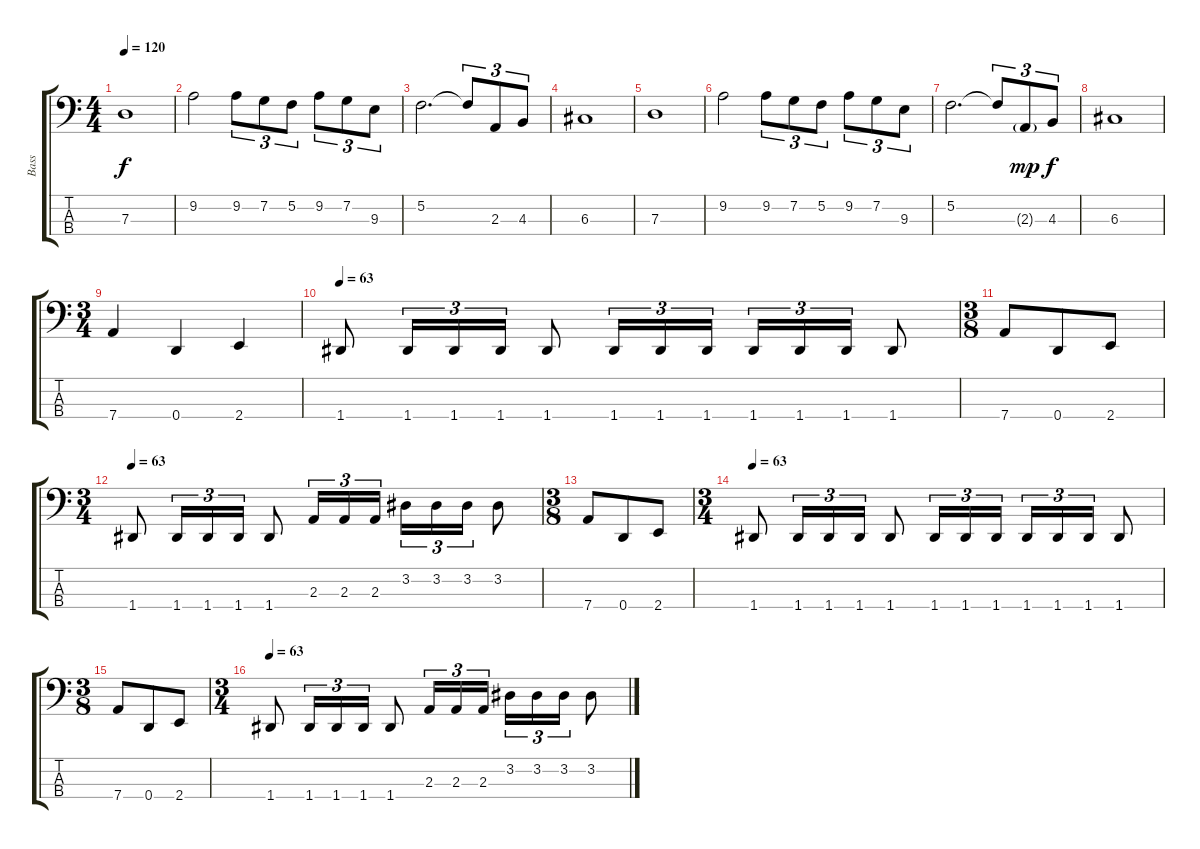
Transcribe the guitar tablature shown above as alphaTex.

\track ("Bass" "Bass") {instrument electricbasspick}
\staff {score tabs}
\tuning (F2 C2 G1 D1) {hide}
\ts (4 4)
\tempo 120
\clef f4
\ks c
7.3.1{dy f instrument electricbasspick} |
9.2.2 9.2.8{tu (3 2)} 7.2.8{tu (3 2)} 5.2.8{tu (3 2)} 9.2.8{tu (3 2)} 7.2.8{tu (3 2)} 9.3.8{tu (3 2)} |
5.2.2{d} 5.2{t}.8{tu (3 2)} 2.3.8{tu (3 2)} 4.3.8{tu (3 2)} |
6.3.1 |
7.3.1 |
9.2.2 9.2.8{tu (3 2)} 7.2.8{tu (3 2)} 5.2.8{tu (3 2)} 9.2.8{tu (3 2)} 7.2.8{tu (3 2)} 9.3.8{tu (3 2)} |
5.2.2{d} 5.2{t}.8{tu (3 2)} 2.3{g}.8{tu (3 2) dy mp} 4.3.8{tu (3 2) dy f} |
6.3.1 |
\ts (3 4)
7.4.4 0.4.4 2.4.4 |
\tempo 63
1.4.8 1.4.16{tu (3 2)} 1.4.16{tu (3 2)} 1.4.16{tu (3 2)} 1.4.8 1.4.16{tu (3 2)} 1.4.16{tu (3 2)} 1.4.16{tu (3 2)} 1.4.16{tu (3 2)} 1.4.16{tu (3 2)} 1.4.16{tu (3 2)} 1.4.8 |
\ts (3 8)
7.4.8 0.4.8 2.4.8 |
\ts (3 4)
\tempo 63
1.4.8 1.4.16{tu (3 2)} 1.4.16{tu (3 2)} 1.4.16{tu (3 2)} 1.4.8 2.3.16{tu (3 2)} 2.3.16{tu (3 2)} 2.3.16{tu (3 2)} 3.2.16{tu (3 2)} 3.2.16{tu (3 2)} 3.2.16{tu (3 2)} 3.2.8 |
\ts (3 8)
7.4.8 0.4.8 2.4.8 |
\ts (3 4)
\tempo 63
1.4.8 1.4.16{tu (3 2)} 1.4.16{tu (3 2)} 1.4.16{tu (3 2)} 1.4.8 1.4.16{tu (3 2)} 1.4.16{tu (3 2)} 1.4.16{tu (3 2)} 1.4.16{tu (3 2)} 1.4.16{tu (3 2)} 1.4.16{tu (3 2)} 1.4.8 |
\ts (3 8)
7.4.8 0.4.8 2.4.8 |
\ts (3 4)
\tempo 63
1.4.8 1.4.16{tu (3 2)} 1.4.16{tu (3 2)} 1.4.16{tu (3 2)} 1.4.8 2.3.16{tu (3 2)} 2.3.16{tu (3 2)} 2.3.16{tu (3 2)} 3.2.16{tu (3 2)} 3.2.16{tu (3 2)} 3.2.16{tu (3 2)} 3.2.8
